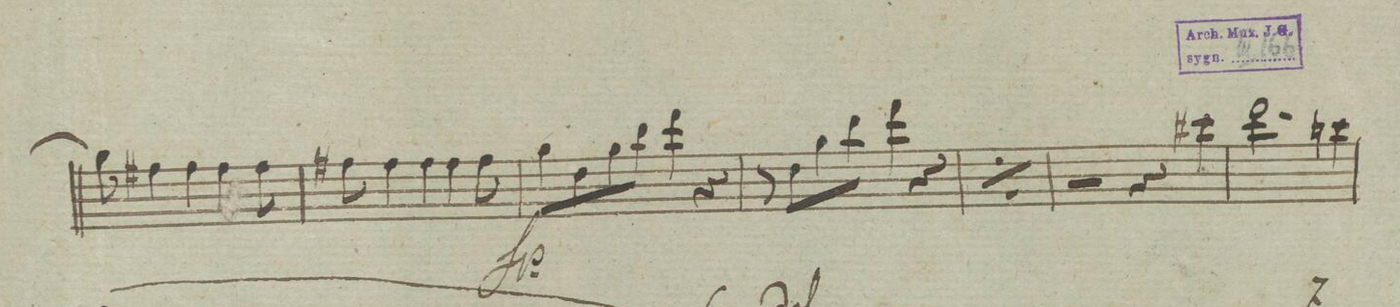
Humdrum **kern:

**kern	**dynam
*I"Violino. 1mo	*
*clefG2	*
*k[fncngn]	*
*met(c|)	*
*M2/2	*
8gg\]	.
4ff#X\	.
4ff#\	.
4ff#\	.
8ff#\	.
=72	=72
8ff#X\	.
4ff#\	.
4ff#\	.
4ff#\	.
8ff#\	.
=73	=73
8gg\L	fp
8dd\	.
8gg\	.
8bb\J	.
4ddd\	.
4r	.
=74	=74
8r	.
8dd\L	.
8gg\	.
8bb\J	.
4ddd\	.
4r	.
=75	=75
*rep	*
8r	.
8dd\L	.
8gg\	.
8bb\J	.
4ddd\	.
4r	.
*Xrep	*
=76	=76
2r	.
4r	.
4ccc#X\	.
=77	=77
2.ddd\	.
4cccn\	.
=78	=78
*-	*-
